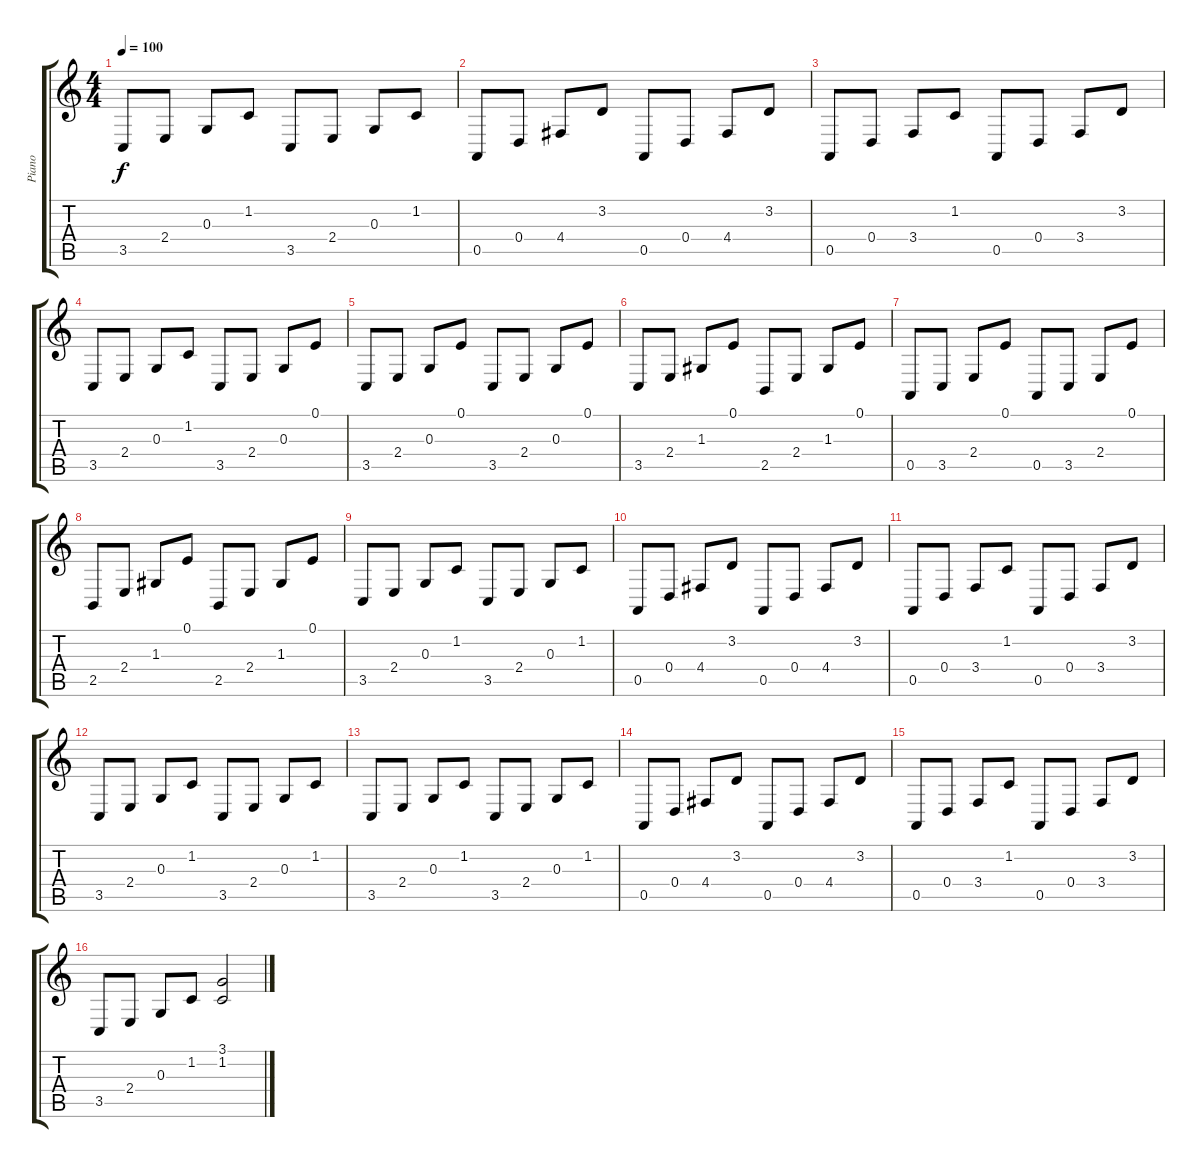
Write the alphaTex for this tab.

\track ("Piano" "Piano") {instrument acousticgrandpiano}
\staff {score tabs}
\tuning (E4 B3 G3 D3 A2 E2) {hide}
\ts (4 4)
\tempo 100
\clef g2
\ks c
3.5.8{dy f} 2.4.8 0.3.8 1.2.8 3.5.8 2.4.8 0.3.8 1.2.8 |
0.5.8 0.4.8 4.4.8 3.2.8 0.5.8 0.4.8 4.4.8 3.2.8 |
0.5.8 0.4.8 3.4.8 1.2.8 0.5.8 0.4.8 3.4.8 3.2.8 |
3.5.8 2.4.8 0.3.8 1.2.8 3.5.8 2.4.8 0.3.8 0.1.8 |
3.5.8 2.4.8 0.3.8 0.1.8 3.5.8 2.4.8 0.3.8 0.1.8 |
3.5.8 2.4.8 1.3.8 0.1.8 2.5.8 2.4.8 1.3.8 0.1.8 |
0.5.8 3.5.8 2.4.8 0.1.8 0.5.8 3.5.8 2.4.8 0.1.8 |
2.5.8 2.4.8 1.3.8 0.1.8 2.5.8 2.4.8 1.3.8 0.1.8 |
3.5.8 2.4.8 0.3.8 1.2.8 3.5.8 2.4.8 0.3.8 1.2.8 |
0.5.8 0.4.8 4.4.8 3.2.8 0.5.8 0.4.8 4.4.8 3.2.8 |
0.5.8 0.4.8 3.4.8 1.2.8 0.5.8 0.4.8 3.4.8 3.2.8 |
3.5.8 2.4.8 0.3.8 1.2.8 3.5.8 2.4.8 0.3.8 1.2.8 |
3.5.8 2.4.8 0.3.8 1.2.8 3.5.8 2.4.8 0.3.8 1.2.8 |
0.5.8 0.4.8 4.4.8 3.2.8 0.5.8 0.4.8 4.4.8 3.2.8 |
0.5.8 0.4.8 3.4.8 1.2.8 0.5.8 0.4.8 3.4.8 3.2.8 |
3.5.8 2.4.8 0.3.8 1.2.8 (3.1 1.2).2
